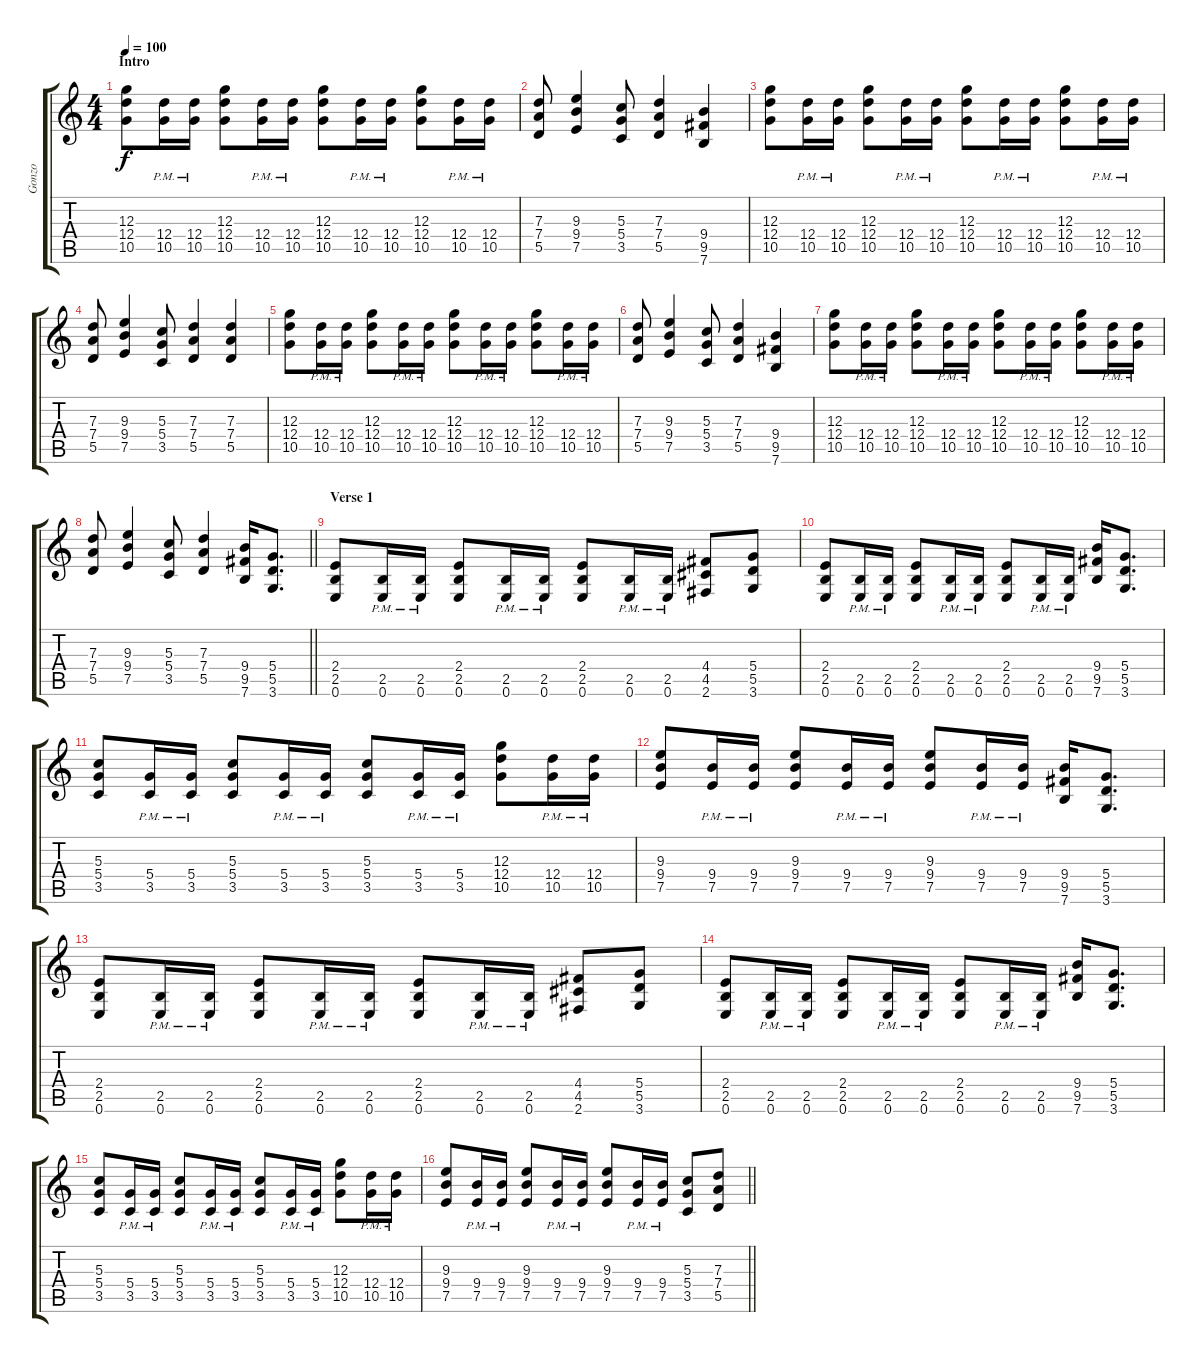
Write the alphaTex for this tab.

\track ("Gonzo" "Gonzo") {instrument distortionguitar}
\staff {score tabs}
\tuning (E4 B3 G3 D3 A2 E2) {hide}
\ts (4 4)
\section ("" "Intro")
\tempo 100
\clef g2
\ks c
(12.3 12.4 10.5).8{dy f volume 12 instrument distortionguitar} (12.4{pm} 10.5{pm}).16 (12.4{pm} 10.5{pm}).16 (12.3 12.4 10.5).8 (12.4{pm} 10.5{pm}).16 (12.4{pm} 10.5{pm}).16 (12.3 12.4 10.5).8 (12.4{pm} 10.5{pm}).16 (12.4{pm} 10.5{pm}).16 (12.3 12.4 10.5).8 (12.4{pm} 10.5{pm}).16 (12.4{pm} 10.5{pm}).16 |
(7.3 7.4 5.5).8 (9.3 9.4 7.5).4 (5.3 5.4 3.5).8 (7.3 7.4 5.5).4 (9.4 9.5 7.6).4 |
(12.3 12.4 10.5).8 (12.4{pm} 10.5{pm}).16 (12.4{pm} 10.5{pm}).16 (12.3 12.4 10.5).8 (12.4{pm} 10.5{pm}).16 (12.4{pm} 10.5{pm}).16 (12.3 12.4 10.5).8 (12.4{pm} 10.5{pm}).16 (12.4{pm} 10.5{pm}).16 (12.3 12.4 10.5).8 (12.4{pm} 10.5{pm}).16 (12.4{pm} 10.5{pm}).16 |
(7.3 7.4 5.5).8 (9.3 9.4 7.5).4 (5.3 5.4 3.5).8 (7.3 7.4 5.5).4 (7.3 7.4 5.5).4 |
(12.3 12.4 10.5).8 (12.4{pm} 10.5{pm}).16 (12.4{pm} 10.5{pm}).16 (12.3 12.4 10.5).8 (12.4{pm} 10.5{pm}).16 (12.4{pm} 10.5{pm}).16 (12.3 12.4 10.5).8 (12.4{pm} 10.5{pm}).16 (12.4{pm} 10.5{pm}).16 (12.3 12.4 10.5).8 (12.4{pm} 10.5{pm}).16 (12.4{pm} 10.5{pm}).16 |
(7.3 7.4 5.5).8 (9.3 9.4 7.5).4 (5.3 5.4 3.5).8 (7.3 7.4 5.5).4 (9.4 9.5 7.6).4 |
(12.3 12.4 10.5).8 (12.4{pm} 10.5{pm}).16 (12.4{pm} 10.5{pm}).16 (12.3 12.4 10.5).8 (12.4{pm} 10.5{pm}).16 (12.4{pm} 10.5{pm}).16 (12.3 12.4 10.5).8 (12.4{pm} 10.5{pm}).16 (12.4{pm} 10.5{pm}).16 (12.3 12.4 10.5).8 (12.4{pm} 10.5{pm}).16 (12.4{pm} 10.5{pm}).16 |
\barLineRight lightlight
(7.3 7.4 5.5).8 (9.3 9.4 7.5).4 (5.3 5.4 3.5).8 (7.3 7.4 5.5).4 (9.4 9.5 7.6).16 (5.4 5.5 3.6).8{d} |
\section ("" "Verse 1")
(2.4 2.5 0.6).8 (2.5{pm} 0.6{pm}).16 (2.5{pm} 0.6{pm}).16 (2.4 2.5 0.6).8 (2.5{pm} 0.6{pm}).16 (2.5{pm} 0.6{pm}).16 (2.4 2.5 0.6).8 (2.5{pm} 0.6{pm}).16 (2.5{pm} 0.6{pm}).16 (4.4 4.5 2.6).8 (5.4 5.5 3.6).8 |
(2.4 2.5 0.6).8 (2.5{pm} 0.6{pm}).16 (2.5{pm} 0.6{pm}).16 (2.4 2.5 0.6).8 (2.5{pm} 0.6{pm}).16 (2.5{pm} 0.6{pm}).16 (2.4 2.5 0.6).8 (2.5{pm} 0.6{pm}).16 (2.5{pm} 0.6{pm}).16 (9.4 9.5 7.6).16 (5.4 5.5 3.6).8{d} |
(5.3 5.4 3.5).8 (5.4{pm} 3.5{pm}).16 (5.4{pm} 3.5{pm}).16 (5.3 5.4 3.5).8 (5.4{pm} 3.5{pm}).16 (5.4{pm} 3.5{pm}).16 (5.3 5.4 3.5).8 (5.4{pm} 3.5{pm}).16 (5.4{pm} 3.5{pm}).16 (12.3 12.4 10.5).8 (12.4{pm} 10.5{pm}).16 (12.4{pm} 10.5{pm}).16 |
(9.3 9.4 7.5).8 (9.4{pm} 7.5{pm}).16 (9.4{pm} 7.5{pm}).16 (9.3 9.4 7.5).8 (9.4{pm} 7.5{pm}).16 (9.4{pm} 7.5{pm}).16 (9.3 9.4 7.5).8 (9.4{pm} 7.5{pm}).16 (9.4{pm} 7.5{pm}).16 (9.4 9.5 7.6).16 (5.4 5.5 3.6).8{d} |
(2.4 2.5 0.6).8 (2.5{pm} 0.6{pm}).16 (2.5{pm} 0.6{pm}).16 (2.4 2.5 0.6).8 (2.5{pm} 0.6{pm}).16 (2.5{pm} 0.6{pm}).16 (2.4 2.5 0.6).8 (2.5{pm} 0.6{pm}).16 (2.5{pm} 0.6{pm}).16 (4.4 4.5 2.6).8 (5.4 5.5 3.6).8 |
(2.4 2.5 0.6).8 (2.5{pm} 0.6{pm}).16 (2.5{pm} 0.6{pm}).16 (2.4 2.5 0.6).8 (2.5{pm} 0.6{pm}).16 (2.5{pm} 0.6{pm}).16 (2.4 2.5 0.6).8 (2.5{pm} 0.6{pm}).16 (2.5{pm} 0.6{pm}).16 (9.4 9.5 7.6).16 (5.4 5.5 3.6).8{d} |
(5.3 5.4 3.5).8 (5.4{pm} 3.5{pm}).16 (5.4{pm} 3.5{pm}).16 (5.3 5.4 3.5).8 (5.4{pm} 3.5{pm}).16 (5.4{pm} 3.5{pm}).16 (5.3 5.4 3.5).8 (5.4{pm} 3.5{pm}).16 (5.4{pm} 3.5{pm}).16 (12.3 12.4 10.5).8 (12.4{pm} 10.5{pm}).16 (12.4{pm} 10.5{pm}).16 |
\barLineRight lightlight
(9.3 9.4 7.5).8 (9.4{pm} 7.5{pm}).16 (9.4{pm} 7.5{pm}).16 (9.3 9.4 7.5).8 (9.4{pm} 7.5{pm}).16 (9.4{pm} 7.5{pm}).16 (9.3 9.4 7.5).8 (9.4{pm} 7.5{pm}).16 (9.4{pm} 7.5{pm}).16 (5.3 5.4 3.5).8 (7.3 7.4 5.5).8
